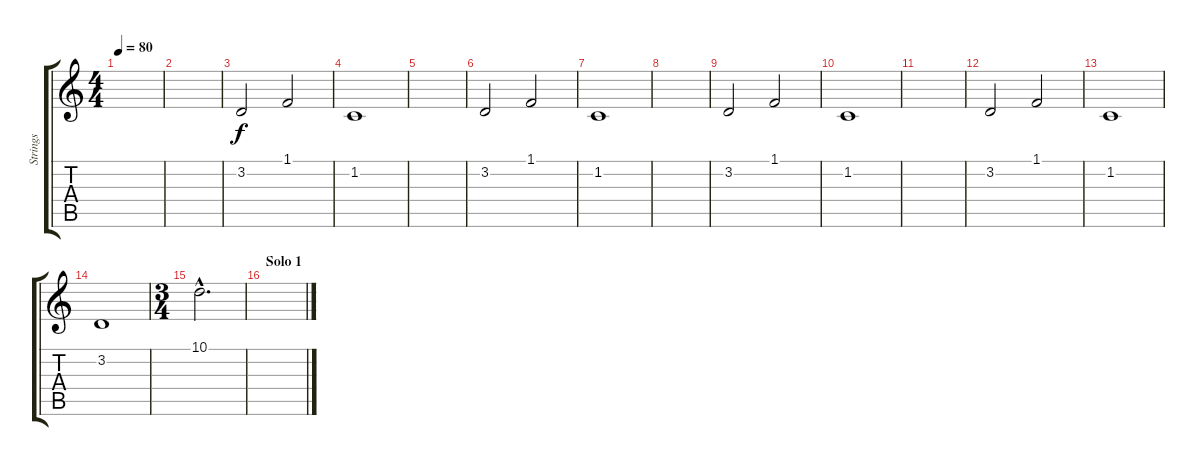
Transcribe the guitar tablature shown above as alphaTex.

\track ("Strings" "Strings") {instrument stringensemble2}
\staff {score tabs}
\tuning (E4 B3 G3 D3 A2 E2) {hide}
\ts (4 4)
\tempo 80
\clef g2
\ks c
|
|
3.2.2 1.1.2 |
1.2.1 |
|
3.2.2 1.1.2 |
1.2.1 |
|
3.2.2 1.1.2 |
1.2.1 |
|
3.2.2 1.1.2 |
1.2.1 |
3.2.1 |
\ts (3 4)
10.1{hac}.2{d} |
\section ("" "Solo 1")
